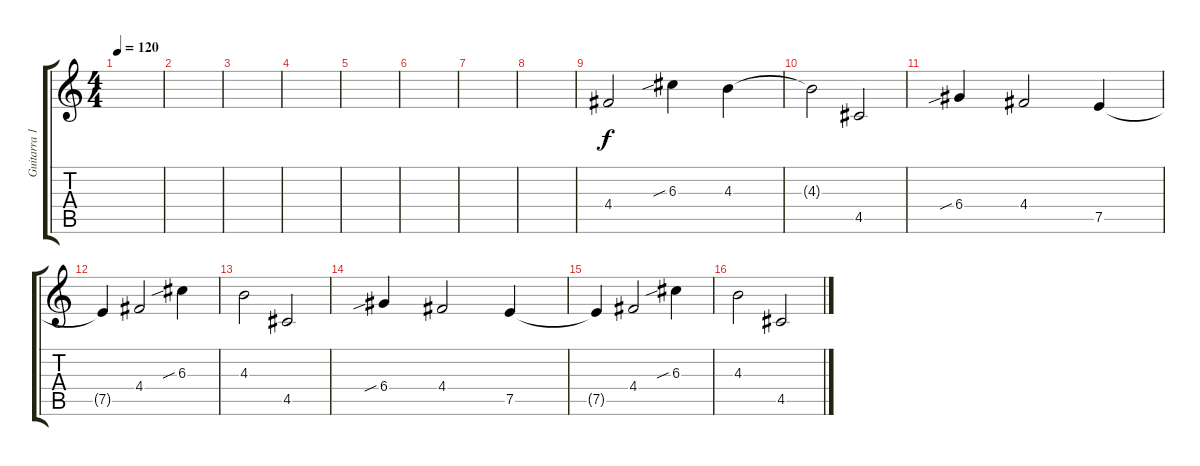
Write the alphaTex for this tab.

\track ("Guitarra 1 (solo)" "Guitarra 1") {instrument distortionguitar}
\staff {score tabs}
\tuning (E4 B3 G3 D3 A2 E2) {hide}
\ts (4 4)
\tempo 120
\clef g2
\ks c
|
|
|
|
|
|
|
|
4.4.2 6.3{sib}.4 4.3.4 |
4.3{t}.2 4.5.2 |
6.4{sib}.4 4.4.2 7.5.4 |
7.5{t}.4 4.4.2 6.3{sib}.4 |
4.3.2 4.5.2 |
6.4{sib}.4 4.4.2 7.5.4 |
7.5{t}.4 4.4.2 6.3{sib}.4 |
4.3.2 4.5.2
